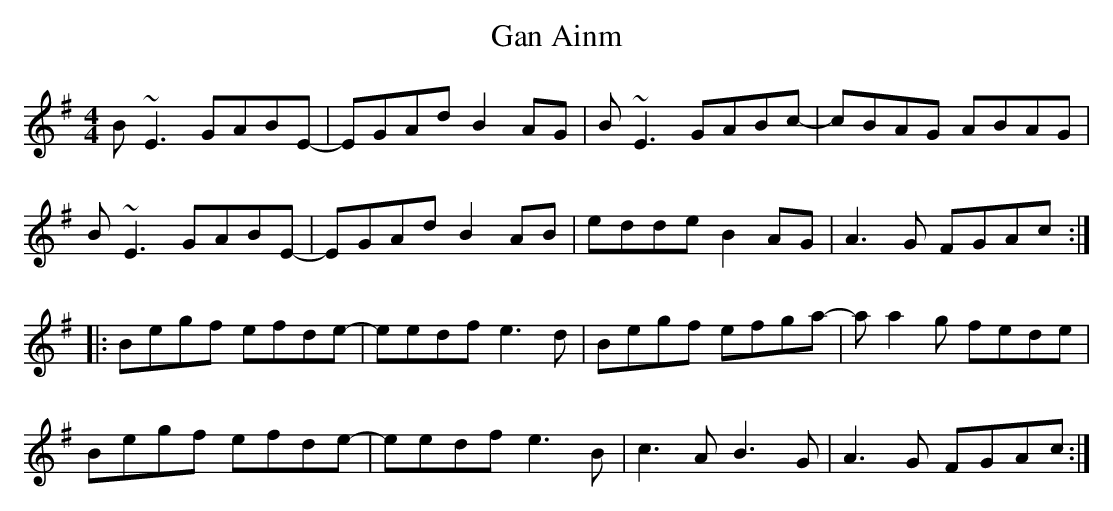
X:1
T:Gan Ainm
M:4/4
L:1/8
K:EMin
B~E3 GABE- | EGAd B2AG | B~E3 GABc- | cBAG ABAG |
!B~E3 GABE- | EGAd B2AB | edde B2AG | A3G FGAc :|
|:!Begf efde- | eedf e3d | Begf efga- | aa2g fede |
!Begf efde- | eedf e3B | c3A B3G | A3G FGAc :|
